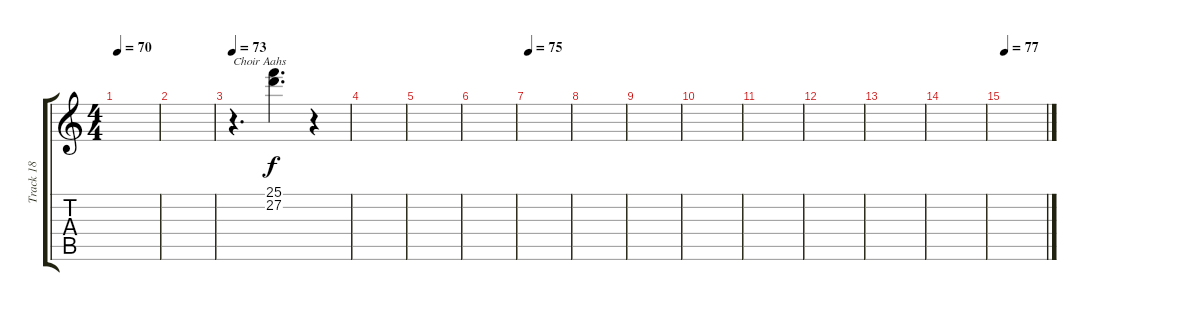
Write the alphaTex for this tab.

\track ("Track 18" "Track 18") {instrument lead2sawtooth}
\staff {score tabs}
\tuning (E4 B3 G3 D3 A2 E2) {hide}
\ts (4 4)
\tempo 70
\clef g2
\ks c
|
|
\tempo 73
r.4{d txt "Choir Aahs" instrument choiraahs} (25.1 27.2).4{d} r.4 |
|
|
|
\tempo 75
|
|
|
|
|
|
|
|
\tempo 77
